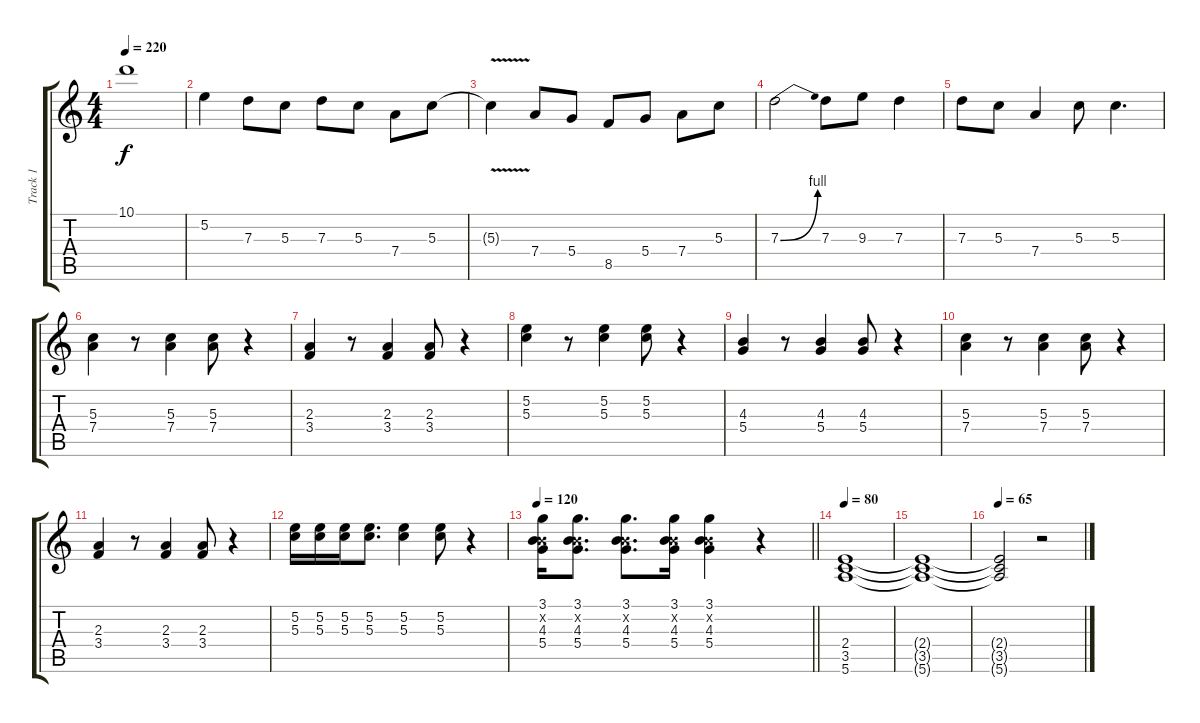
\track ("Track 1" "Track 1") {instrument electricguitarclean}
\staff {score tabs}
\tuning (E4 B3 G3 D3 A2 E2) {hide}
\ts (4 4)
\tempo 220
\clef g2
\ks c
10.1{t}.1{dy f} |
5.2.4 7.3.8 5.3.8 7.3.8 5.3.8 7.4.8 5.3.8 |
5.3{v t}.4 7.4.8 5.4.8 8.5.8 5.4.8 7.4.8 5.3.8 |
7.3{be (bend 0 0 60 4)}.2 7.3.8 9.3.8 7.3.4 |
7.3.8 5.3.8 7.4.4 5.3.8 5.3.4{d} |
(5.3 7.4).4{instrument distortionguitar} r.8 (5.3 7.4).4 (5.3 7.4).8 r.4 |
(2.3 3.4).4 r.8 (2.3 3.4).4 (2.3 3.4).8 r.4 |
(5.2 5.3).4 r.8 (5.2 5.3).4 (5.2 5.3).8 r.4 |
(4.3 5.4).4 r.8 (4.3 5.4).4 (4.3 5.4).8 r.4 |
(5.3 7.4).4{instrument distortionguitar} r.8 (5.3 7.4).4 (5.3 7.4).8 r.4 |
(2.3 3.4).4 r.8 (2.3 3.4).4 (2.3 3.4).8 r.4 |
(5.2 5.3).16 (5.2 5.3).16 (5.2 5.3).16 (5.2 5.3).8{d} (5.2 5.3).4 (5.2 5.3).8 r.4 |
\tempo 120
\barLineRight lightlight
(3.1 0.2{x} 4.3 5.4).16 (3.1 0.2{x} 4.3 5.4).8{d} (3.1 0.2{x} 4.3 5.4).8{d} (3.1 0.2{x} 4.3 5.4).16 (3.1 0.2{x} 4.3 5.4).4 r.4 |
\tempo 80
(2.4 3.5 5.6).1 |
(2.4{t} 3.5{t} 5.6{t}).1 |
\tempo 65
(2.4{t} 3.5{t} 5.6{t}).2 r.2
